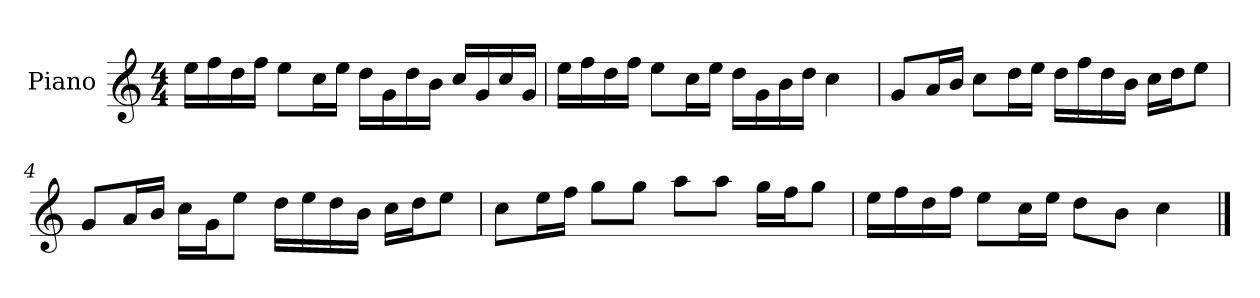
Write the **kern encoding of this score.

**kern
*part1
*staff1
*I"Piano
*I'P-no
*clefG2
*k[]
*M4/4
*MM90
=1
16ee\LL
16ff\
16dd\
16ff\JJ
8ee\L
16cc\L
16ee\JJ
16dd\LL
16g\
16dd\
16b\JJ
16cc/LL
16g/
16cc/
16g/JJ
=2
16ee\LL
16ff\
16dd\
16ff\JJ
8ee\L
16cc\L
16ee\JJ
16dd\LL
16g\
16b\
16dd\JJ
4cc\
=3
8g/L
16a/L
16b/JJ
8cc\L
16dd\L
16ee\JJ
16dd\LL
16ff\
16dd\
16b\JJ
16cc\LL
16dd\J
8ee\J
!!LO:LB:g=z
=4
8g/L
16a/L
16b/JJ
16cc\LL
16g\J
8ee\J
16dd\LL
16ee\
16dd\
16b\JJ
16cc\LL
16dd\J
8ee\J
=5
8cc\L
16ee\L
16ff\JJ
8gg\L
8gg\J
8aa\L
8aa\J
16gg\LL
16ff\J
8gg\J
=6
16ee\LL
16ff\
16dd\
16ff\JJ
8ee\L
16cc\L
16ee\JJ
8dd\L
8b\J
4cc\
==
*-
